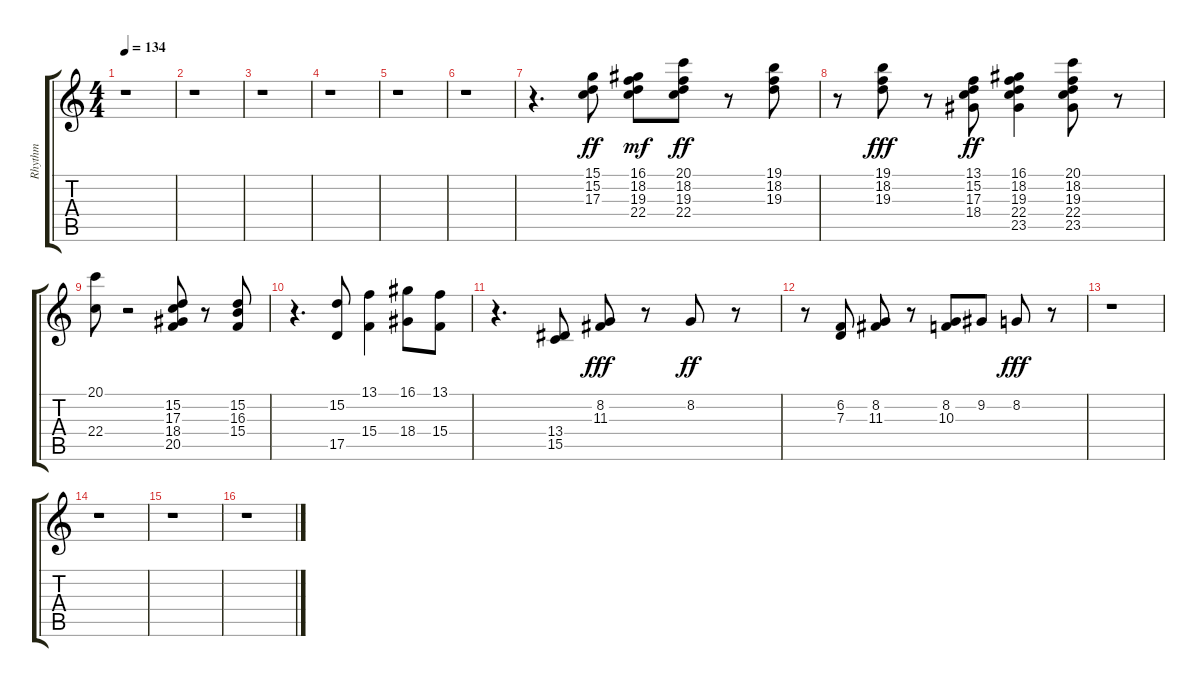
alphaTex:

\track ("Rhythm" "Rhythm") {instrument brasssection}
\staff {score tabs}
\tuning (E4 B3 G3 D3 A2 E2) {hide}
\ts (4 4)
\tempo 134
\clef g2
\ks c
r.1{dy ff} |
r.1 |
r.1 |
r.1 |
r.1 |
r.1 |
r.4{d} (15.1 15.2 17.3).8 (16.1 18.2 19.3 22.4).8{dy mf} (20.1 18.2 19.3 22.4).8{dy ff} r.8 (19.1 18.2 19.3).8 |
r.8 (19.1 18.2 19.3).8{dy fff} r.8 (13.1 15.2 17.3 18.4).8{dy ff} (16.1 18.2 19.3 22.4 23.5).4 (20.1 18.2 19.3 22.4 23.5).8 r.8 |
(20.1 22.4).8 r.2 (15.2 17.3 18.4 20.5).8 r.8 (15.2 16.3 15.4).8 |
r.4{d} (15.2 17.5).8 (13.1 15.4).4 (16.1 18.4).8 (13.1 15.4).8 |
r.4{d} (13.4 15.5).8 (8.2 11.3).8{dy fff} r.8 8.2.8{dy ff} r.8 |
r.8 (6.2 7.3).8 (8.2 11.3).8 r.8 (8.2 10.3).8 9.2.8 8.2.8{dy fff} r.8 |
r.1 |
r.1 |
r.1 |
r.1
